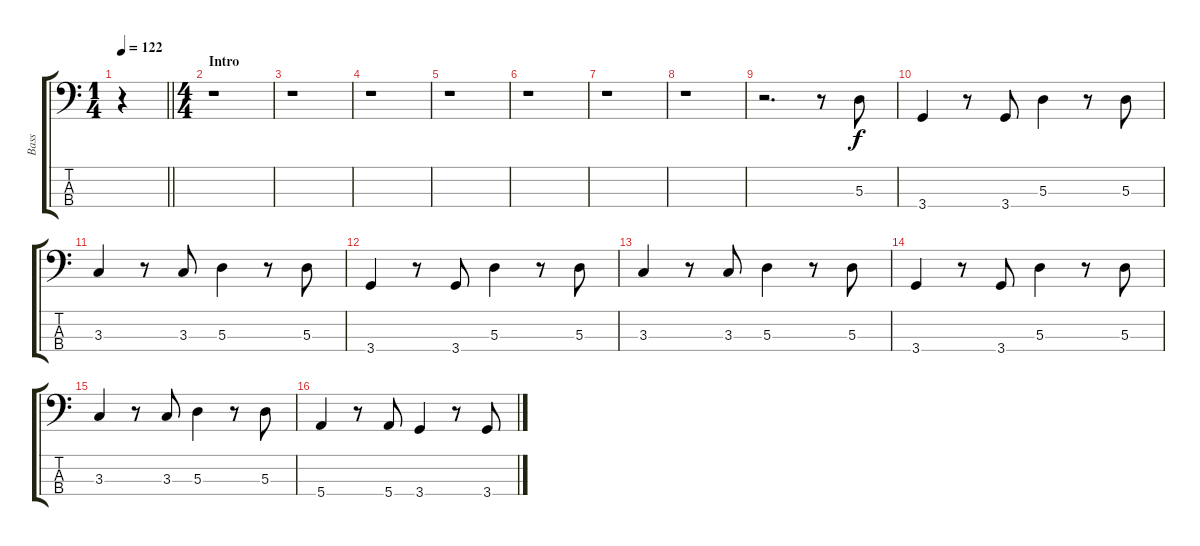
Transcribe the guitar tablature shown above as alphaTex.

\track ("Bass" "Bass") {instrument electricbassfinger}
\staff {score tabs}
\tuning (G2 D2 A1 E1) {hide}
\ts (1 4)
\tempo 122
\clef f4
\barLineRight lightlight
\ks c
r.4{dy f instrument electricbassfinger} |
\ts (4 4)
\section ("" "Intro")
r.1 |
r.1 |
r.1 |
r.1 |
r.1 |
r.1 |
r.1 |
r.2{d} r.8 5.3.8 |
3.4.4 r.8 3.4.8 5.3.4 r.8 5.3.8 |
3.3.4 r.8 3.3.8 5.3.4 r.8 5.3.8 |
3.4.4 r.8 3.4.8 5.3.4 r.8 5.3.8 |
3.3.4 r.8 3.3.8 5.3.4 r.8 5.3.8 |
3.4.4 r.8 3.4.8 5.3.4 r.8 5.3.8 |
3.3.4 r.8 3.3.8 5.3.4 r.8 5.3.8 |
5.4.4 r.8 5.4.8 3.4.4 r.8 3.4.8
